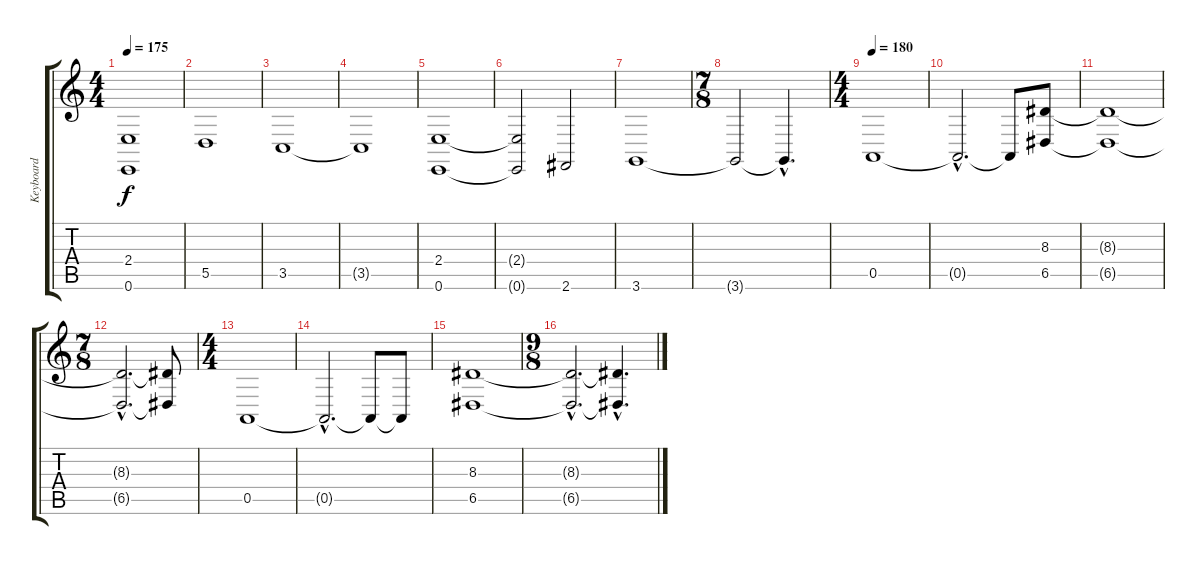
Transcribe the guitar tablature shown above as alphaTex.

\track ("Keyboard" "Keyboard") {instrument stringensemble1}
\staff {score tabs}
\tuning (E4 B3 G3 D3 A2 E2) {hide}
\ts (4 4)
\tempo 175
\clef g2
\ks c
(2.4 0.6).1{dy f} |
5.5.1 |
3.5.1 |
3.5{t}.1 |
(2.4 0.6).1 |
(2.4{t} 0.6{t}).2 2.6.2 |
3.6.1 |
\ts (7 8)
3.6{t}.2 3.6{hac t}.4{d} |
\ts (4 4)
\tempo 180
0.5.1{instrument stringensemble1} |
0.5{hac t}.2{d} 0.5{t}.8 (8.3 6.5).8 |
(8.3{t} 6.5{t}).1 |
\ts (7 8)
(8.3{hac t} 6.5{hac t}).2{d} (8.3{t} 6.5{t}).8 |
\ts (4 4)
0.5.1{instrument stringensemble1} |
0.5{hac t}.2{d} 0.5{t}.8 0.5{t}.8 |
(8.3 6.5).1 |
\ts (9 8)
(8.3{hac t} 6.5{hac t}).2{d} (8.3{hac t} 6.5{hac t}).4{d}
